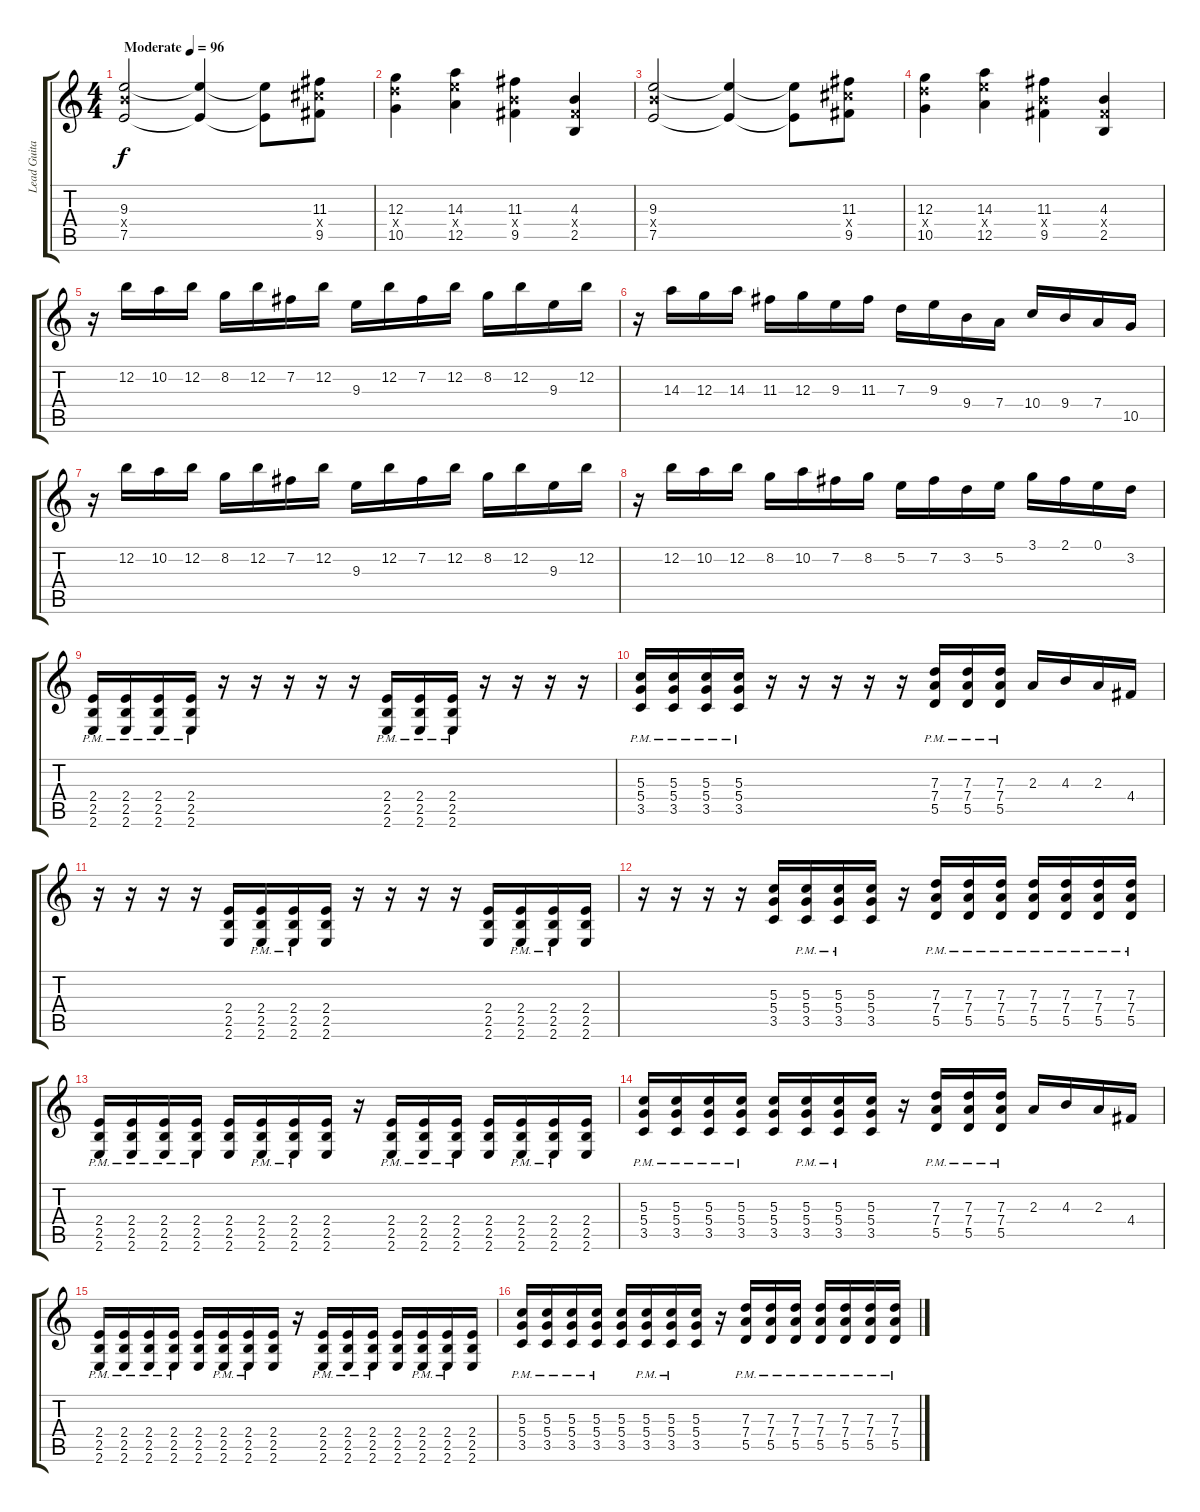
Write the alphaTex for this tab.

\track ("Lead Guitar" "Lead Guita") {instrument distortionguitar}
\staff {score tabs}
\tuning (E4 B3 G3 D3 A2 D2) {hide}
\ts (4 4)
\tempo (96 "Moderate")
\clef g2
\ks c
(9.3 9.4{x} 7.5).2{dy f instrument distortionguitar} (9.3{t} 7.5{t}).4 (9.3{t} 7.5{t}).8 (11.3 11.4{x} 9.5).8 |
(12.3 12.4{x} 10.5).4 (14.3 14.4{x} 12.5).4 (11.3 9.4{x} 9.5).4 (4.3 4.4{x} 2.5).4 |
(9.3 9.4{x} 7.5).2 (9.3{t} 7.5{t}).4 (9.3{t} 7.5{t}).8 (11.3 11.4{x} 9.5).8 |
(12.3 12.4{x} 10.5).4 (14.3 14.4{x} 12.5).4 (11.3 9.4{x} 9.5).4 (4.3 4.4{x} 2.5).4 |
r.16 12.2.16 10.2.16 12.2.16 8.2.16 12.2.16 7.2.16 12.2.16 9.3.16 12.2.16 7.2.16 12.2.16 8.2.16 12.2.16 9.3.16 12.2.16 |
r.16 14.3.16 12.3.16 14.3.16 11.3.16 12.3.16 9.3.16 11.3.16 7.3.16 9.3.16 9.4.16 7.4.16 10.4.16 9.4.16 7.4.16 10.5.16 |
r.16 12.2.16 10.2.16 12.2.16 8.2.16 12.2.16 7.2.16 12.2.16 9.3.16 12.2.16 7.2.16 12.2.16 8.2.16 12.2.16 9.3.16 12.2.16 |
r.16 12.2.16 10.2.16 12.2.16 8.2.16 10.2.16 7.2.16 8.2.16 5.2.16 7.2.16 3.2.16 5.2.16 3.1.16 2.1.16 0.1.16 3.2.16 |
(2.4{pm} 2.5{pm} 2.6{pm}).16 (2.4{pm} 2.5{pm} 2.6{pm}).16 (2.4{pm} 2.5{pm} 2.6{pm}).16 (2.4{pm} 2.5{pm} 2.6{pm}).16 r.16 r.16 r.16 r.16 r.16 (2.4{pm} 2.5{pm} 2.6{pm}).16 (2.4{pm} 2.5{pm} 2.6{pm}).16 (2.4{pm} 2.5{pm} 2.6{pm}).16 r.16 r.16 r.16 r.16 |
(5.3{pm} 5.4{pm} 3.5{pm}).16 (5.3{pm} 5.4{pm} 3.5{pm}).16 (5.3{pm} 5.4{pm} 3.5{pm}).16 (5.3{pm} 5.4{pm} 3.5{pm}).16 r.16 r.16 r.16 r.16 r.16 (7.3{pm} 7.4{pm} 5.5{pm}).16 (7.3{pm} 7.4{pm} 5.5{pm}).16 (7.3{pm} 7.4{pm} 5.5{pm}).16 2.3.16 4.3.16 2.3.16 4.4.16 |
r.16 r.16 r.16 r.16 (2.4 2.5 2.6).16 (2.4{pm} 2.5{pm} 2.6{pm}).16 (2.4{pm} 2.5{pm} 2.6{pm}).16 (2.4 2.5 2.6).16 r.16 r.16 r.16 r.16 (2.4 2.5 2.6).16 (2.4{pm} 2.5{pm} 2.6{pm}).16 (2.4{pm} 2.5{pm} 2.6{pm}).16 (2.4 2.5 2.6).16 |
r.16 r.16 r.16 r.16 (5.3 5.4 3.5).16 (5.3{pm} 5.4{pm} 3.5{pm}).16 (5.3{pm} 5.4{pm} 3.5{pm}).16 (5.3 5.4 3.5).16 r.16 (7.3{pm} 7.4{pm} 5.5{pm}).16 (7.3{pm} 7.4{pm} 5.5{pm}).16 (7.3{pm} 7.4{pm} 5.5{pm}).16 (7.3{pm} 7.4{pm} 5.5{pm}).16 (7.3{pm} 7.4{pm} 5.5{pm}).16 (7.3{pm} 7.4{pm} 5.5{pm}).16 (7.3{pm} 7.4{pm} 5.5{pm}).16 |
(2.4{pm} 2.5{pm} 2.6{pm}).16 (2.4{pm} 2.5{pm} 2.6{pm}).16 (2.4{pm} 2.5{pm} 2.6{pm}).16 (2.4{pm} 2.5{pm} 2.6{pm}).16 (2.4 2.5 2.6).16 (2.4{pm} 2.5{pm} 2.6{pm}).16 (2.4{pm} 2.5{pm} 2.6{pm}).16 (2.4 2.5 2.6).16 r.16 (2.4{pm} 2.5{pm} 2.6{pm}).16 (2.4{pm} 2.5{pm} 2.6{pm}).16 (2.4{pm} 2.5{pm} 2.6{pm}).16 (2.4 2.5 2.6).16 (2.4{pm} 2.5{pm} 2.6{pm}).16 (2.4{pm} 2.5{pm} 2.6{pm}).16 (2.4 2.5 2.6).16 |
(5.3{pm} 5.4{pm} 3.5{pm}).16 (5.3{pm} 5.4{pm} 3.5{pm}).16 (5.3{pm} 5.4{pm} 3.5{pm}).16 (5.3{pm} 5.4{pm} 3.5{pm}).16 (5.3 5.4 3.5).16 (5.3{pm} 5.4{pm} 3.5{pm}).16 (5.3{pm} 5.4{pm} 3.5{pm}).16 (5.3 5.4 3.5).16 r.16 (7.3{pm} 7.4{pm} 5.5{pm}).16 (7.3{pm} 7.4{pm} 5.5{pm}).16 (7.3{pm} 7.4{pm} 5.5{pm}).16 2.3.16 4.3.16 2.3.16 4.4.16 |
(2.4{pm} 2.5{pm} 2.6{pm}).16 (2.4{pm} 2.5{pm} 2.6{pm}).16 (2.4{pm} 2.5{pm} 2.6{pm}).16 (2.4{pm} 2.5{pm} 2.6{pm}).16 (2.4 2.5 2.6).16 (2.4{pm} 2.5{pm} 2.6{pm}).16 (2.4{pm} 2.5{pm} 2.6{pm}).16 (2.4 2.5 2.6).16 r.16 (2.4{pm} 2.5{pm} 2.6{pm}).16 (2.4{pm} 2.5{pm} 2.6{pm}).16 (2.4{pm} 2.5{pm} 2.6{pm}).16 (2.4 2.5 2.6).16 (2.4{pm} 2.5{pm} 2.6{pm}).16 (2.4{pm} 2.5{pm} 2.6{pm}).16 (2.4 2.5 2.6).16 |
(5.3{pm} 5.4{pm} 3.5{pm}).16 (5.3{pm} 5.4{pm} 3.5{pm}).16 (5.3{pm} 5.4{pm} 3.5{pm}).16 (5.3{pm} 5.4{pm} 3.5{pm}).16 (5.3 5.4 3.5).16 (5.3{pm} 5.4{pm} 3.5{pm}).16 (5.3{pm} 5.4{pm} 3.5{pm}).16 (5.3 5.4 3.5).16 r.16 (7.3{pm} 7.4{pm} 5.5{pm}).16 (7.3{pm} 7.4{pm} 5.5{pm}).16 (7.3{pm} 7.4{pm} 5.5{pm}).16 (7.3{pm} 7.4{pm} 5.5{pm}).16 (7.3{pm} 7.4{pm} 5.5{pm}).16 (7.3{pm} 7.4{pm} 5.5{pm}).16 (7.3{pm} 7.4{pm} 5.5{pm}).16
